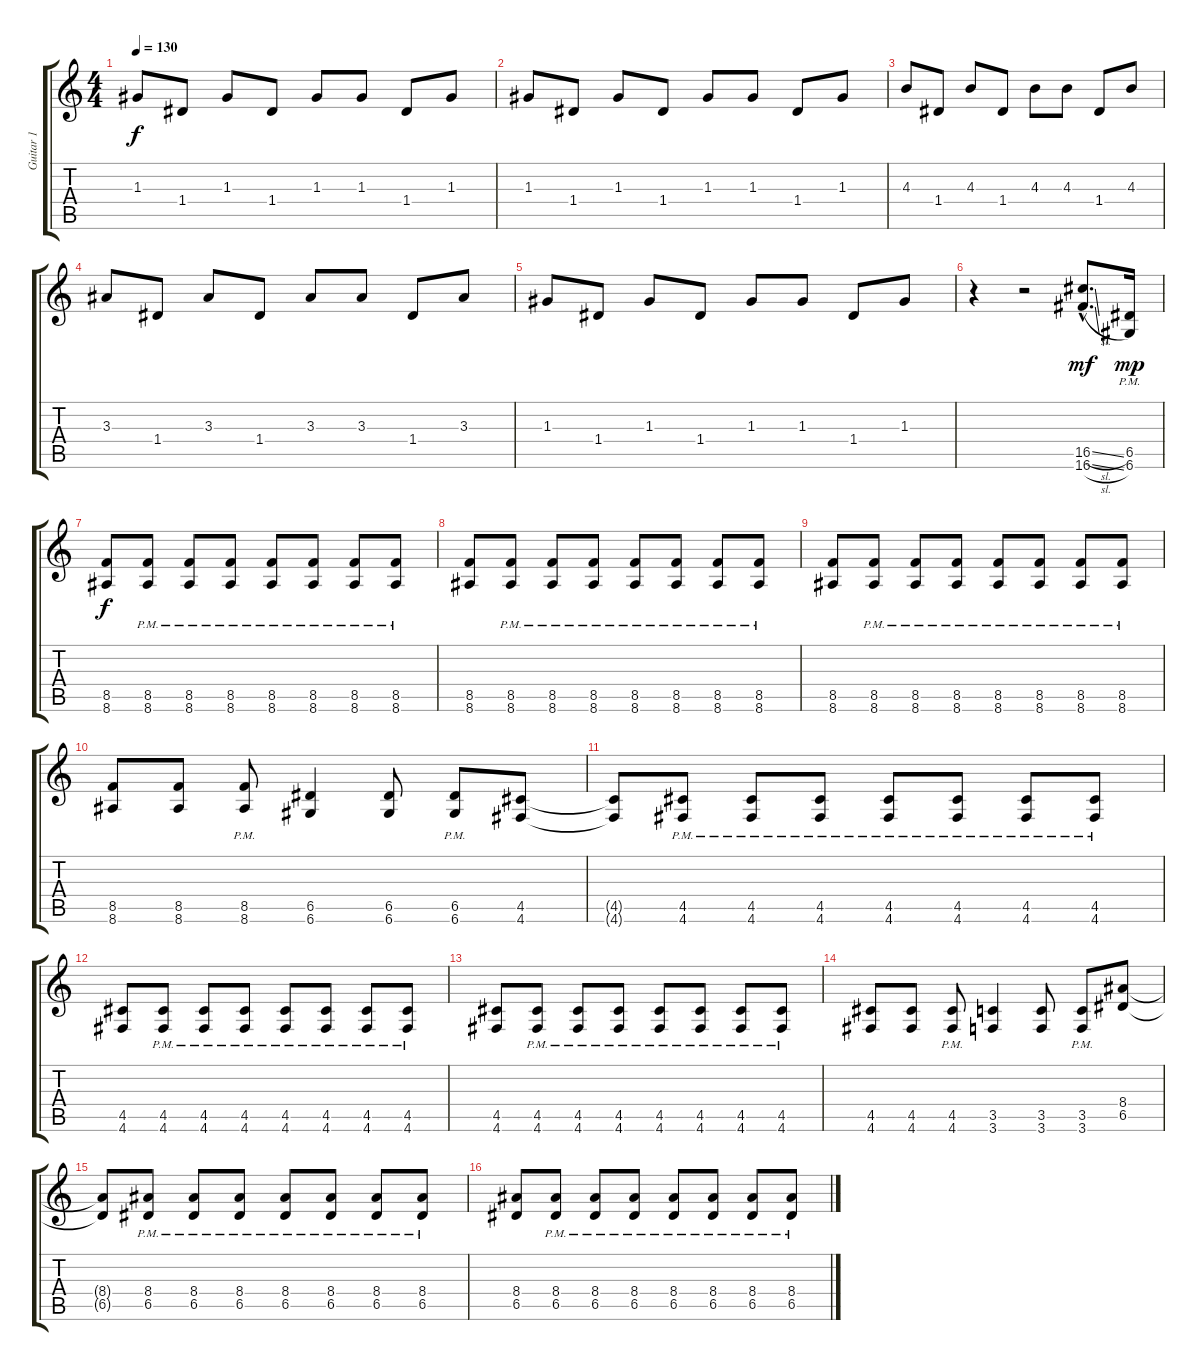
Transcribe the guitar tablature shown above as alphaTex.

\track ("Guitar 1" "Guitar 1") {instrument electricguitarclean}
\staff {score tabs}
\tuning (E4 B3 G3 D3 A2 D2) {hide}
\ts (4 4)
\tempo 130
\clef g2
\ks c
1.3.8{dy f} 1.4.8 1.3.8 1.4.8 1.3.8 1.3.8 1.4.8 1.3.8 |
1.3.8 1.4.8 1.3.8 1.4.8 1.3.8 1.3.8 1.4.8 1.3.8 |
4.3.8 1.4.8 4.3.8 1.4.8 4.3.8 4.3.8 1.4.8 4.3.8 |
3.3.8 1.4.8 3.3.8 1.4.8 3.3.8 3.3.8 1.4.8 3.3.8 |
1.3.8 1.4.8 1.3.8 1.4.8 1.3.8 1.3.8 1.4.8 1.3.8 |
r.4{volume 11 balance 16 instrument overdrivenguitar} r.2 (16.5{sl hac} 16.6{sl hac}).8{d dy mf} (6.5{pm} 6.6{pm}).16{dy mp} |
(8.5 8.6).8{dy f} (8.5{pm} 8.6{pm}).8 (8.5{pm} 8.6{pm}).8 (8.5{pm} 8.6{pm}).8 (8.5{pm} 8.6{pm}).8 (8.5{pm} 8.6{pm}).8 (8.5{pm} 8.6{pm}).8 (8.5{pm} 8.6{pm}).8 |
(8.5 8.6).8 (8.5{pm} 8.6{pm}).8 (8.5{pm} 8.6{pm}).8 (8.5{pm} 8.6{pm}).8 (8.5{pm} 8.6{pm}).8 (8.5{pm} 8.6{pm}).8 (8.5{pm} 8.6{pm}).8 (8.5{pm} 8.6{pm}).8 |
(8.5 8.6).8 (8.5{pm} 8.6{pm}).8 (8.5{pm} 8.6{pm}).8 (8.5{pm} 8.6{pm}).8 (8.5{pm} 8.6{pm}).8 (8.5{pm} 8.6{pm}).8 (8.5{pm} 8.6{pm}).8 (8.5{pm} 8.6{pm}).8 |
(8.5 8.6).8 (8.5 8.6).8 (8.5{pm} 8.6{pm}).8 (6.5 6.6).4 (6.5 6.6).8 (6.5{pm} 6.6{pm}).8 (4.5 4.6).8 |
(4.5{t} 4.6{t}).8 (4.5{pm} 4.6{pm}).8 (4.5{pm} 4.6{pm}).8 (4.5{pm} 4.6{pm}).8 (4.5{pm} 4.6{pm}).8 (4.5{pm} 4.6{pm}).8 (4.5{pm} 4.6{pm}).8 (4.5{pm} 4.6{pm}).8 |
(4.5 4.6).8 (4.5{pm} 4.6{pm}).8 (4.5{pm} 4.6{pm}).8 (4.5{pm} 4.6{pm}).8 (4.5{pm} 4.6{pm}).8 (4.5{pm} 4.6{pm}).8 (4.5{pm} 4.6{pm}).8 (4.5{pm} 4.6{pm}).8 |
(4.5 4.6).8 (4.5{pm} 4.6{pm}).8 (4.5{pm} 4.6{pm}).8 (4.5{pm} 4.6{pm}).8 (4.5{pm} 4.6{pm}).8 (4.5{pm} 4.6{pm}).8 (4.5{pm} 4.6{pm}).8 (4.5{pm} 4.6{pm}).8 |
(4.5 4.6).8 (4.5 4.6).8 (4.5{pm} 4.6{pm}).8 (3.5 3.6).4 (3.5 3.6).8 (3.5{pm} 3.6{pm}).8 (8.4 6.5).8 |
(8.4{t} 6.5{t}).8 (8.4{pm} 6.5{pm}).8 (8.4{pm} 6.5{pm}).8 (8.4{pm} 6.5{pm}).8 (8.4{pm} 6.5{pm}).8 (8.4{pm} 6.5{pm}).8 (8.4{pm} 6.5{pm}).8 (8.4{pm} 6.5{pm}).8 |
(8.4 6.5).8 (8.4{pm} 6.5{pm}).8 (8.4{pm} 6.5{pm}).8 (8.4{pm} 6.5{pm}).8 (8.4{pm} 6.5{pm}).8 (8.4{pm} 6.5{pm}).8 (8.4{pm} 6.5{pm}).8 (8.4{pm} 6.5{pm}).8
